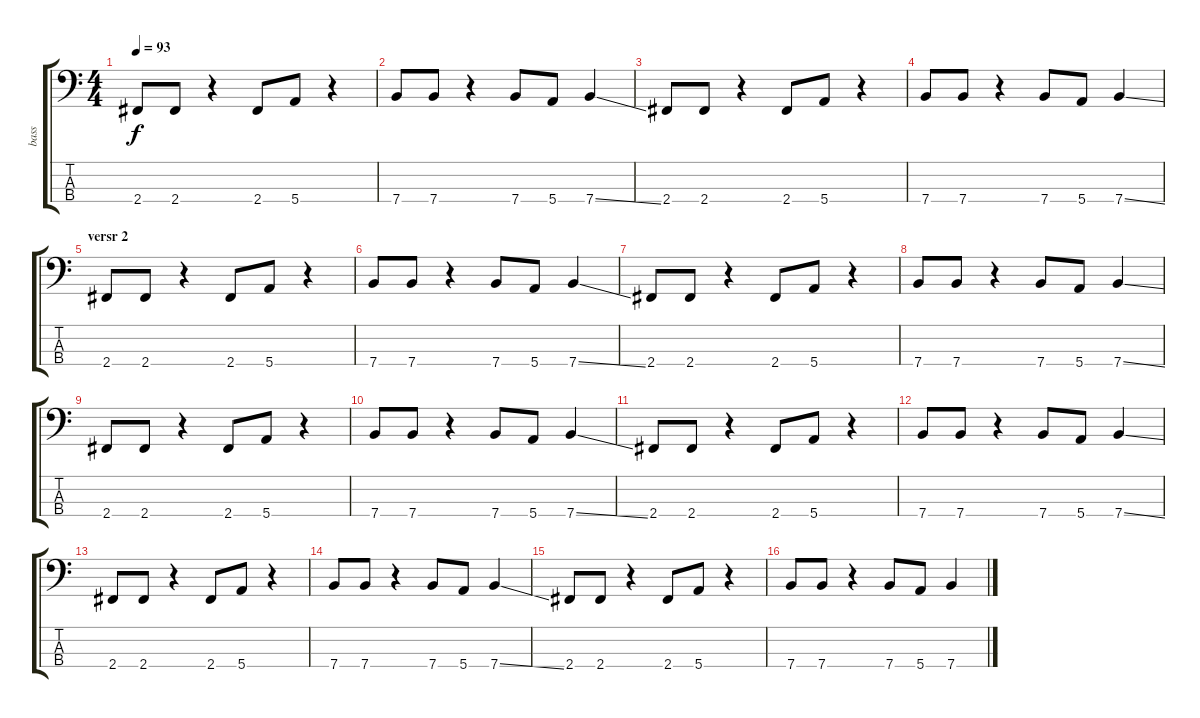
\track ("bass" "bass") {instrument electricbassfinger}
\staff {score tabs}
\tuning (G2 D2 A1 E1) {hide}
\ts (4 4)
\tempo 93
\clef f4
\ks c
2.4.8{dy f} 2.4.8 r.4 2.4.8 5.4.8 r.4 |
7.4.8 7.4.8 r.4 7.4.8 5.4.8 7.4{ss}.4 |
2.4.8 2.4.8 r.4 2.4.8 5.4.8 r.4 |
7.4.8 7.4.8 r.4 7.4.8 5.4.8 7.4{ss}.4 |
\section ("" "versr 2")
2.4.8 2.4.8 r.4 2.4.8 5.4.8 r.4 |
7.4.8 7.4.8 r.4 7.4.8 5.4.8 7.4{ss}.4 |
2.4.8 2.4.8 r.4 2.4.8 5.4.8 r.4 |
7.4.8 7.4.8 r.4 7.4.8 5.4.8 7.4{ss}.4 |
2.4.8 2.4.8 r.4 2.4.8 5.4.8 r.4 |
7.4.8 7.4.8 r.4 7.4.8 5.4.8 7.4{ss}.4 |
2.4.8 2.4.8 r.4 2.4.8 5.4.8 r.4 |
7.4.8 7.4.8 r.4 7.4.8 5.4.8 7.4{ss}.4 |
2.4.8 2.4.8 r.4 2.4.8 5.4.8 r.4 |
7.4.8 7.4.8 r.4 7.4.8 5.4.8 7.4{ss}.4 |
2.4.8 2.4.8 r.4 2.4.8 5.4.8 r.4 |
7.4.8 7.4.8 r.4 7.4.8 5.4.8 7.4{ss}.4
